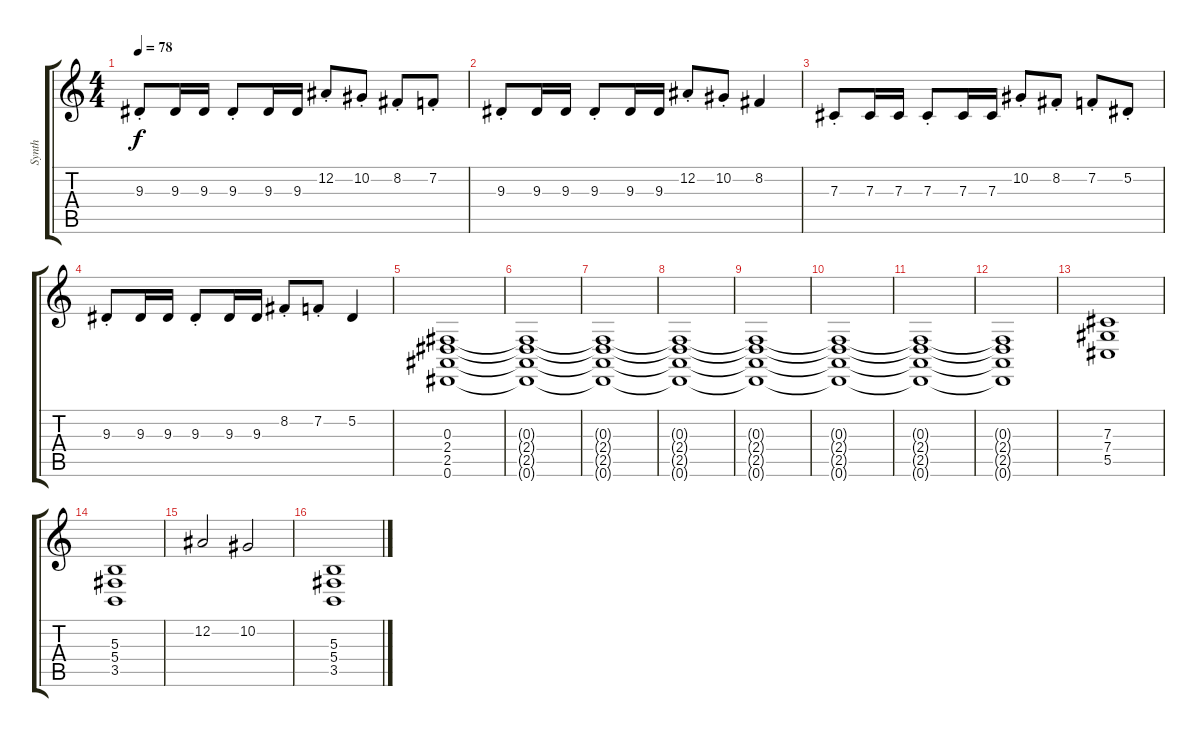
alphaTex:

\track ("Synth" "Synth") {instrument synthstrings1}
\staff {score tabs}
\tuning (Eb4 Bb3 Gb3 Db3 Ab2 Eb2) {hide}
\ts (4 4)
\tempo 78
\clef g2
\ks c
9.3{st}.8{dy f} 9.3.16 9.3.16 9.3{st}.8 9.3.16 9.3.16 12.2{st}.8 10.2{st}.8 8.2{st}.8 7.2{st}.8 |
9.3{st}.8 9.3.16 9.3.16 9.3{st}.8 9.3.16 9.3.16 12.2{st}.8 10.2{st}.8 8.2.4 |
7.3{st}.8 7.3.16 7.3.16 7.3{st}.8 7.3.16 7.3.16 10.2{st}.8 8.2{st}.8 7.2{st}.8 5.2{st}.8 |
9.3{st}.8 9.3.16 9.3.16 9.3{st}.8 9.3.16 9.3.16 8.2{st}.8 7.2{st}.8 5.2.4 |
(0.3 2.4 2.5 0.6).1 |
(0.3{t} 2.4{t} 2.5{t} 0.6{t}).1 |
(0.3{t} 2.4{t} 2.5{t} 0.6{t}).1 |
(0.3{t} 2.4{t} 2.5{t} 0.6{t}).1 |
(0.3{t} 2.4{t} 2.5{t} 0.6{t}).1 |
(0.3{t} 2.4{t} 2.5{t} 0.6{t}).1 |
(0.3{t} 2.4{t} 2.5{t} 0.6{t}).1 |
(0.3{t} 2.4{t} 2.5{t} 0.6{t}).1 |
(7.3 7.4 5.5).1 |
(5.3 5.4 3.5).1 |
12.2.2 10.2.2 |
(5.3 5.4 3.5).1
